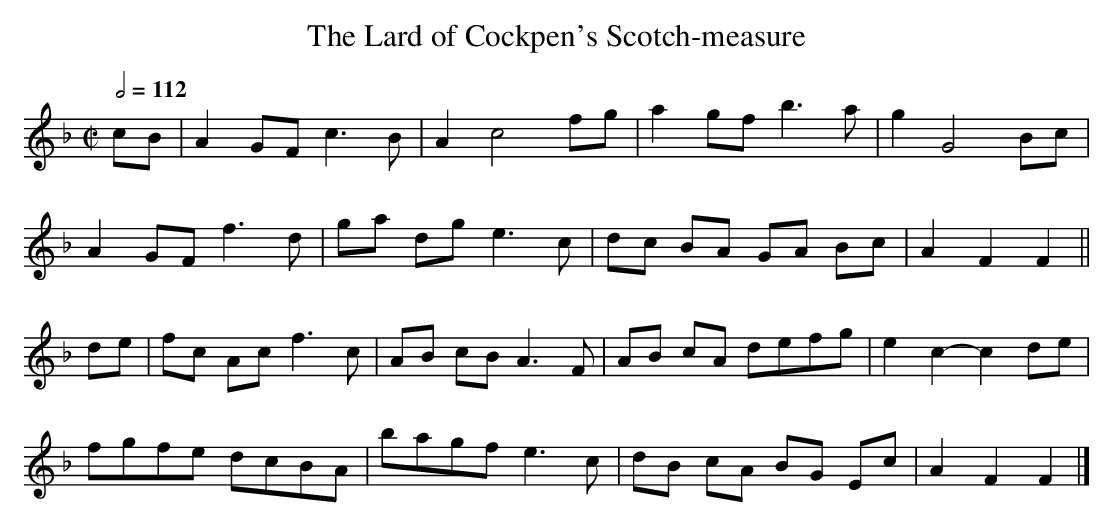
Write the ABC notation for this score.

X:1
T:The Lard of Cockpen's Scotch-measure
M:C|
L:1/8
Q:1/2=112
K:F
cB|A2 GF c3 B|A2 c4  fg|a2 gf b3  a|g2 G4    Bc|
   A2 GF f3 d|ga dg e3c|dc BA GA Bc|A2 F2 F2  ||
de|fc Ac f3 c|AB cB A3F|AB cA defg |e2 c2-c2 de|
   fgfe  dcBA|bagf  e3c|dB cA BG Ec|A2 F2 F2  |]
